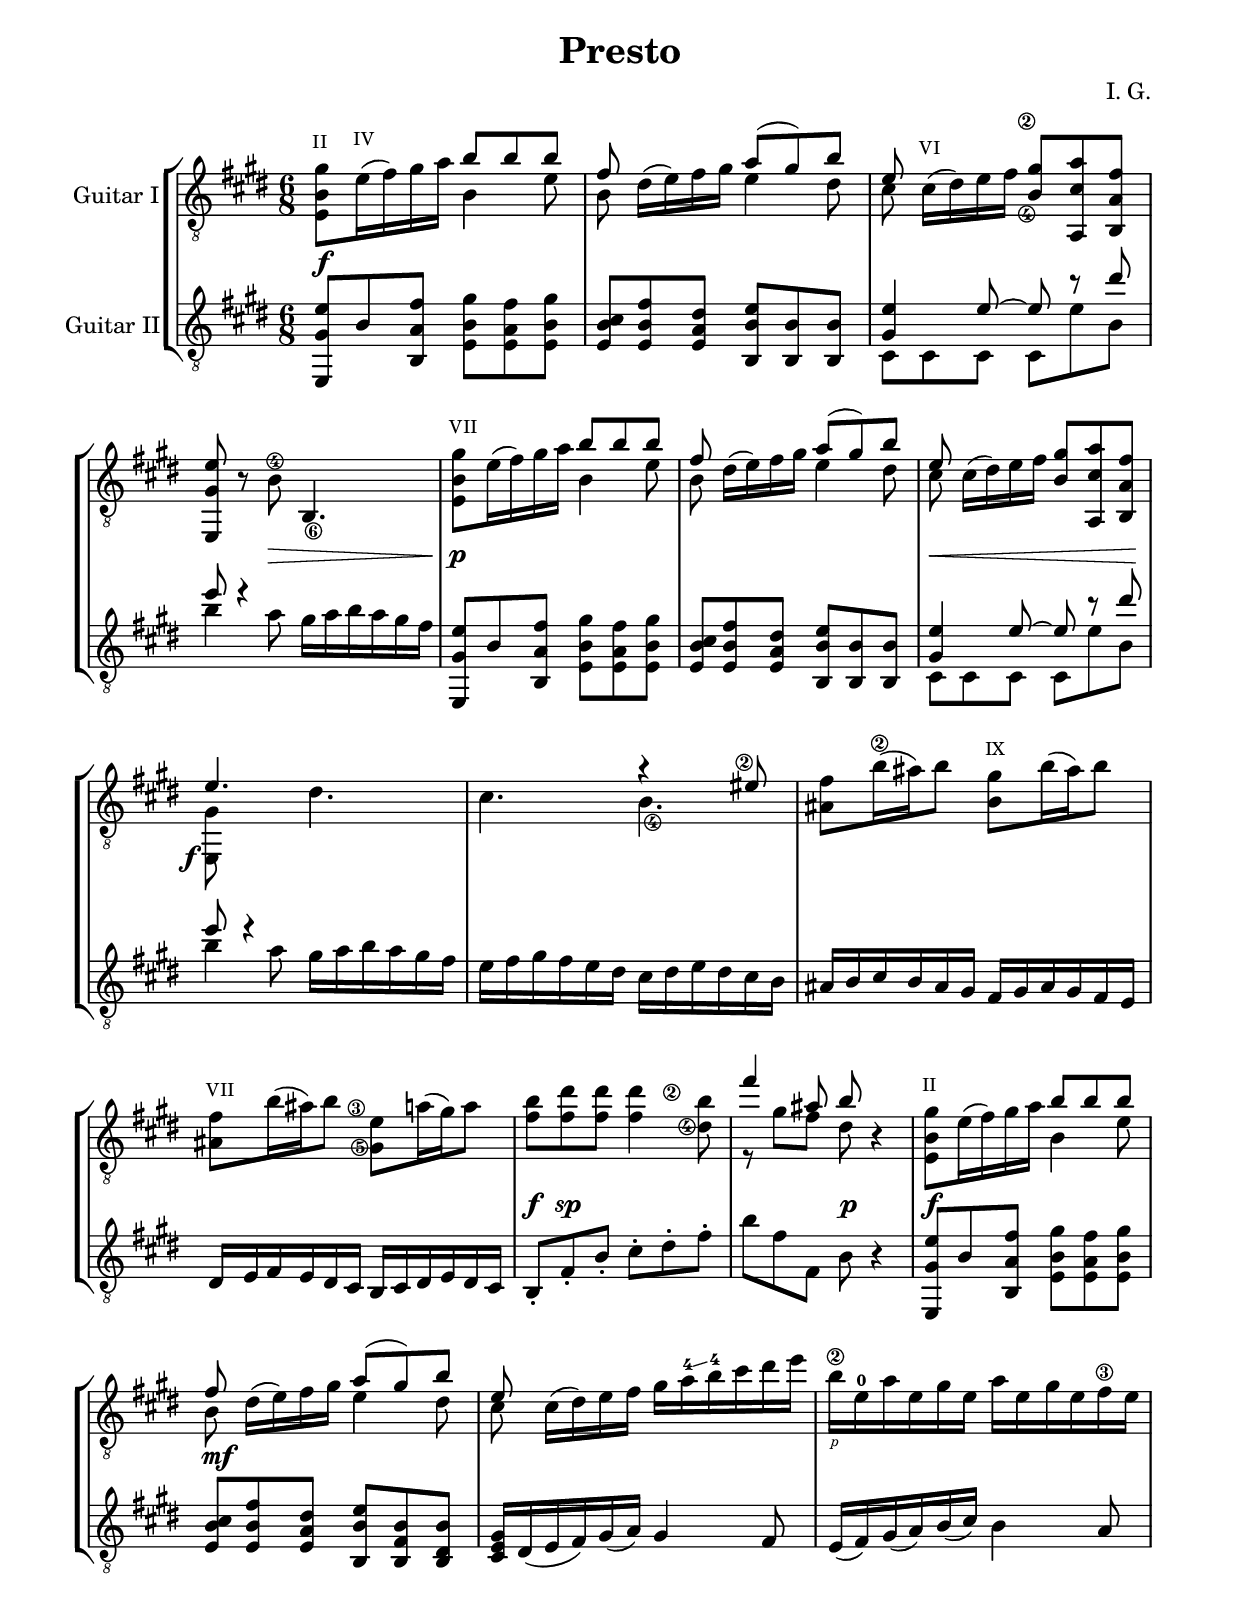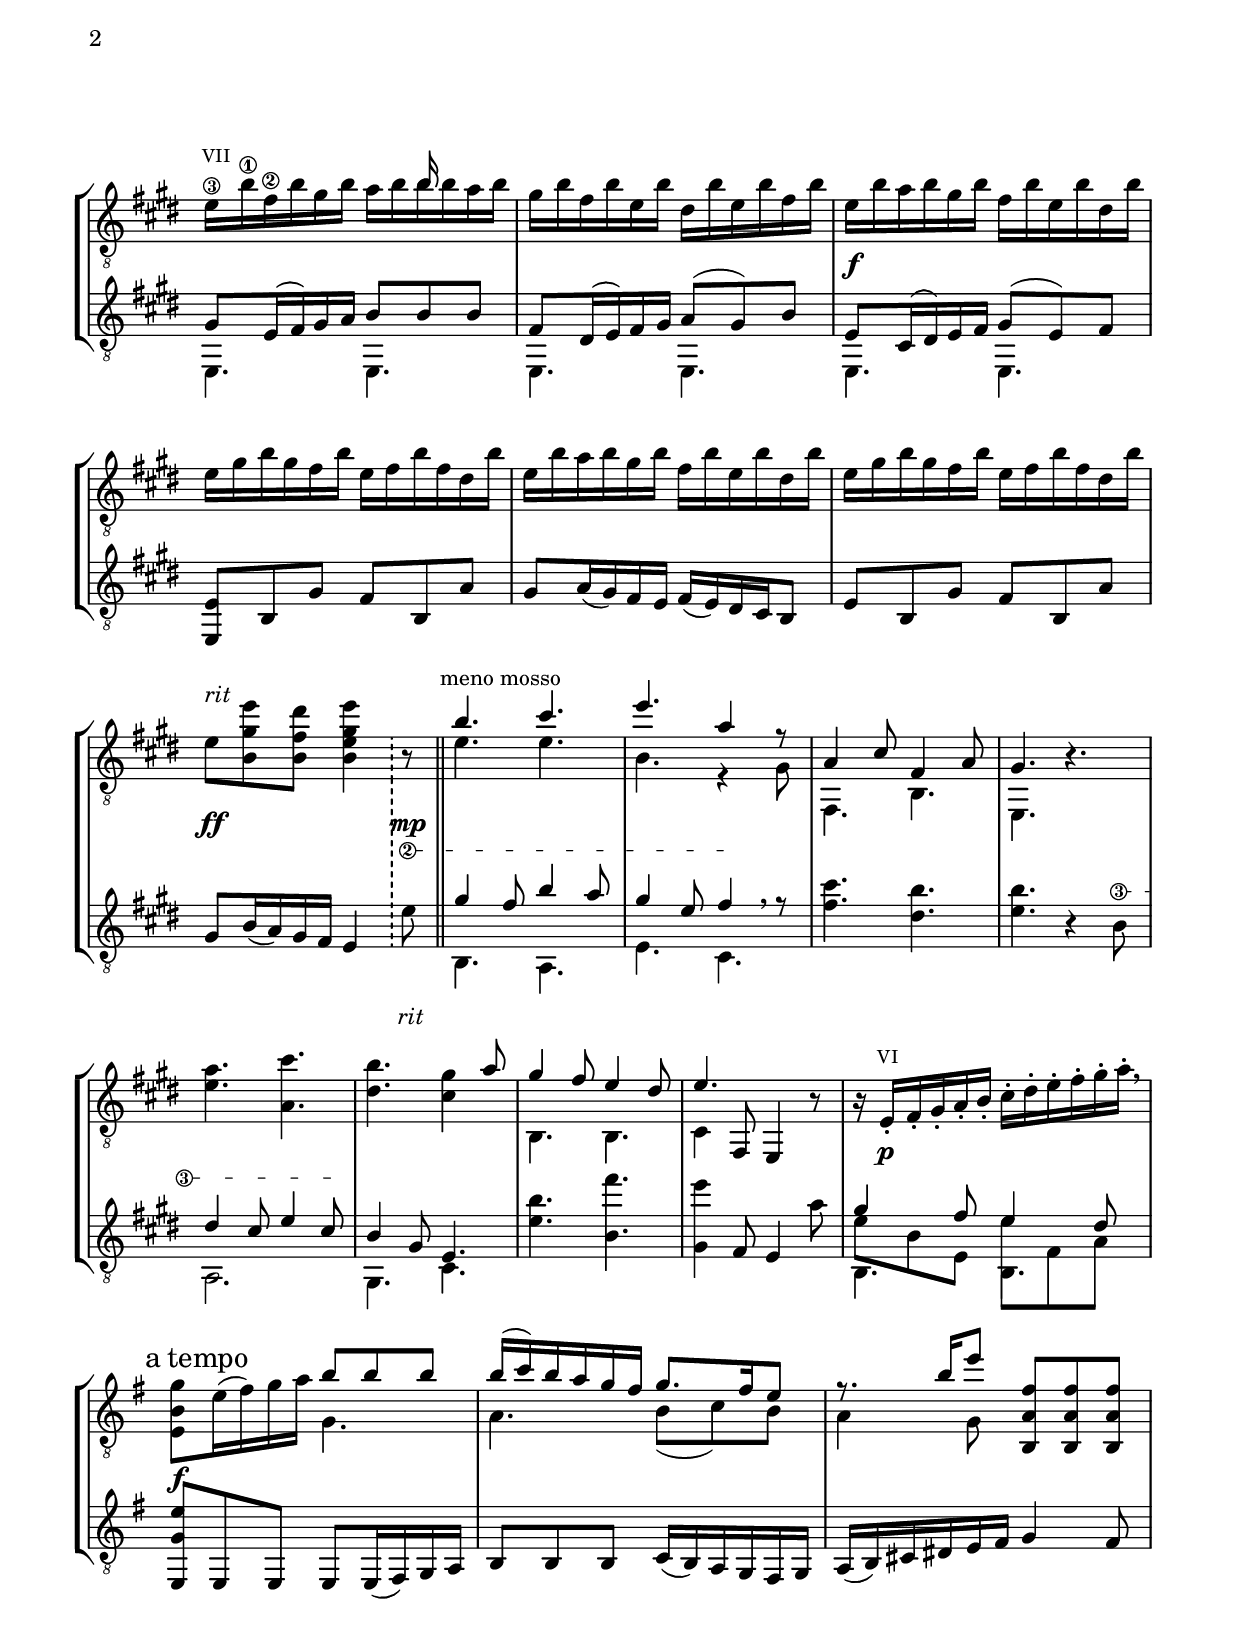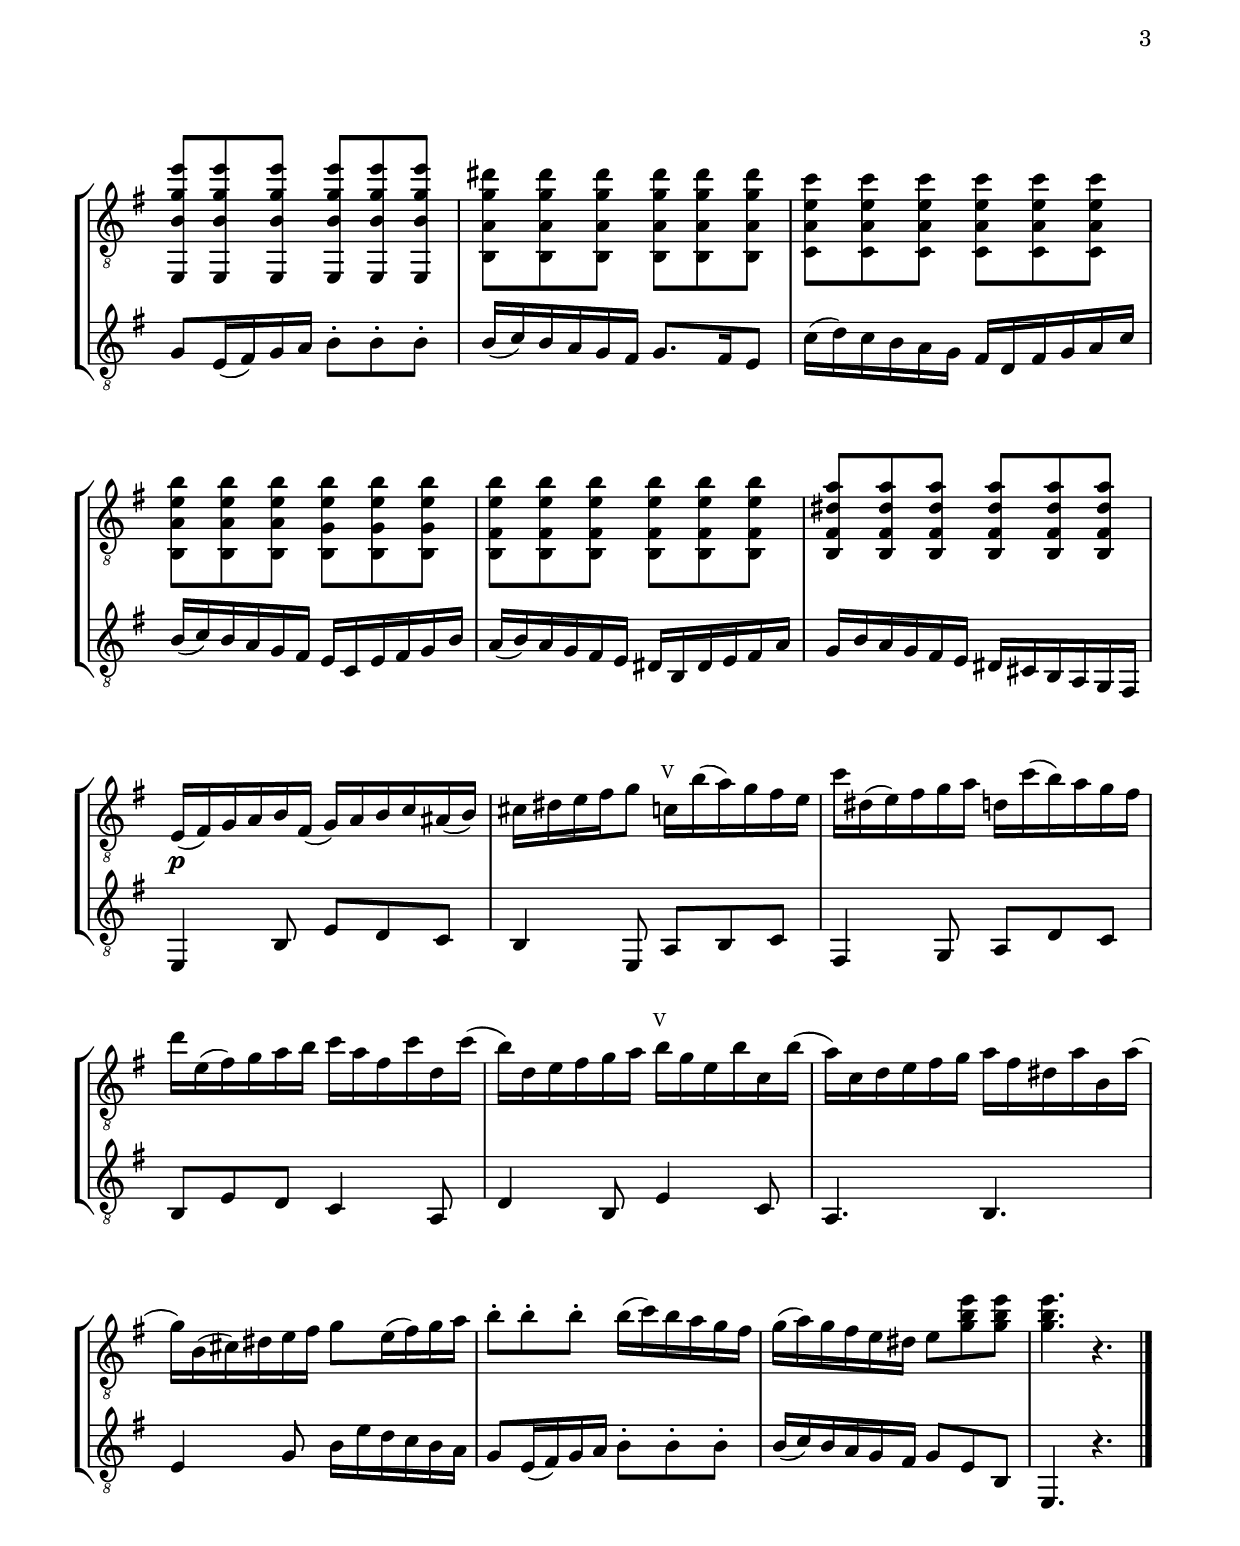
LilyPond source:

\version "2.19.15"

\language "deutsch"

\header {
  title = "Presto"
  composer = "I. G."
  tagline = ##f
}

\paper {
  #(set-paper-size "a4")
  top-system-spacing #'basic-distance = #25
  top-markup-spacing #'basic-distance = #8
  markup-system-spacing #'basic-distance = #26
  system-system-spacing #'basic-distance = #20
  last-bottom-spacing #'basic-distance = #25
  left-margin = 15
  right-margin = 15
  %two-sided = ##t
  %inner-margin = 25
  %outer-margin = 15
}

\layout {
  \context {
    \Score
    \remove "Bar_number_engraver"
  }
}

%\include "global.ly"
\version "2.19.15"

dynamic = {
  s2.*3\f s4 s4\> s8. s16\! s2.*2\p s2\< s8. s16\!
  %\once \override DynamicText.extra-offset = #'(-2.5 . 4)
  \tag #'Part {\once \override DynamicText.extra-offset = #'(-2 . 0)}
  \tag #'Partitur {\once \override DynamicText.extra-offset = #'(-2.5 . 3)}
  s2.*4\f s8\f s8\sp s2 s4. s4.\p s2.\f s2.*5\mf s2.*4\f
  \once \override TextScript.extra-offset = #'(0 . 10)
  s8\ff^\markup { \italic rit }
  s2
  \tag #'Partitur {s8\mp s2.*5 s8.}
  \tag #'Part { s8 s8\mp s2.*5 s16}
  \once \override TextScript.extra-offset = #'(0 . 12)
  s16^\markup { \italic rit }
  s2 s2.*2 s16 s8.\p s8 s4. s2.*9\f s2.*10\p
}

stringNumberSpanner =
#(define-music-function (parser location StringNumber) (string?)
   #{
     \override TextSpanner.style = #'dashed-line
     \override TextSpanner.font-size = #-5
     \override TextSpanner.bound-details.left.stencil-align-dir-y = #CENTER
     \override TextSpanner.bound-details.left.text = \markup { \circle \number #StringNumber }
   #})

\version "2.19.15"

\language "deutsch"

#(define RH rightHandFinger)

guitarOne =
\relative
{
  \key e \major
  \time 6/8
  \compressFullBarRests
  %\override TextScript.self-alignment-X = #CENTER
  \clef "treble_8"
  \override TextScript.extra-offset = #'(-.3 . 1)
  \textLengthOn
  \override TextScript.font-size = -2
  <e h' gis'>8^"II" e'16^"IV"( fis) gis a
  <<
    {
      h8 h h fis
    }
    \\
    {
      h,4 e8 h
    }
  >>
  dis16( e) fis gis
  <<
    {
      a8( gis) h e,
    }
    \\
    {
      e4 dis8 cis
    }
  >>
  cis16^"VI"( dis) e fis
  \override StringNumber.staff-padding = #'()
  \once \override StringNumber.self-alignment-X = #RIGHT
  <h,\4 gis'\2>8 <a, cis' a'><h a' fis'><e, gis' e'> r8 h''\4
  \once \override StringNumber.extra-offset = #'(.5 . .5)
  h,4._\6
  <e h' gis'>8^"VII" e'16( fis) gis a
  <<
    {
      h8 h h fis
    }
    \\
    {
      h,4 e8 h
    }
  >>
  dis16( e) fis gis
  <<
    {
      a8( gis) h e,
    }
    \\
    {
      e4 dis8 cis
    }
  >>
  cis16( dis) e fis <h, gis'>8 <a, cis' a'><h a' fis'>
  <<
    {
      e'4. s
    }
    \\
    {
      <e,, gis'>8 s4 dis''4.
    }
  >>
  cis
  <<
    {
      \override StringNumber.staff-padding = #'()
      r4
      \once \override StringNumber.extra-offset = #'(-.7 . -2)
      eis8\2
    }
    \\
    {
      \override StringNumber.staff-padding = #'()
      \once \override StringNumber.extra-offset = #'(.7 . 2.7)
      h4._\4
    }
  >>
  <ais fis'>8 h'16(\2 ais) h8 <h, gis'>^"IX" h'16( ais) h8
  <ais, fis'>^"VII" h'16( ais)
  \once \override StringNumber.extra-offset = #'(2.5 . -2.5)
  h8\3
  \once \override StringNumber.extra-offset = #'(-1.7 . -4.3)
  <gis,\5 e'> a'16( gis) a8
  <fis h><fis dis'> q
  \once \override StringNumber.extra-offset = #'(3.5 . -2)
  <fis dis'\2>4
  \once \override StringNumber.extra-offset = #'(-1.7 . -4.3)
  <dis\4 h'>8
  <<
    {
      fis'4 ais,8 h
    }
    \\
    {
      r8 gis fis dis
    }
  >>
  r4
  <e, h' gis'>8^"II" e'16( fis) gis a
  <<
    {
      h8 h h fis
    }
    \\
    {
      h,4 e8 h
    }
  >>
  dis16( e) fis gis
  <<
    {
      a8( gis) h e,
    }
    \\
    {
      e4 dis8 cis
    }
  >>
  cis16( dis) e fis gis a-4-\markup {
    \postscript #"1.5 6 moveto 1.3 .4 rlineto stroke"
  } h-4 cis dis e
  h\2_\RH #1 e,-0 a e gis e a e gis e fis\3 e
  e\3^"VII" h'\1 fis\2 h gis h <<
    {
      s8 h16 s8.
    }
    \\
    {
      a16 h h h a h
    }
  >>
  gis h fis h e, h' dis, h' e, h' fis h
  e, h' a h gis h fis h e, h' dis, h'
  e, gis h gis fis h e, fis h fis dis h'
  e, h' a h gis h fis h e, h' dis, h'
  e, gis h gis fis h e, fis h fis dis h'
  e,8 <h gis' e'><h fis' dis'><h e gis e'>4
  \bar "!"
  \tag #'Part {
    \once \override TextScript.extra-offset = #'(0 . -1)
    \once \override TextScript.font-size = 0.5
    r8_\markup {\italic Fine}
  }
  \tag #'Partitur {r8}
  \bar "||"
  \tag  #'Part {\break}
  \once \override Score.RehearsalMark.self-alignment-X = #LEFT
  \once \override Score.RehearsalMark.font-size = -0.5
  \mark \markup {meno mosso}
  <<
    {
      h'4. cis e a,4 r8 a,4 cis8 fis,4 a8 gis4.
    }
    \\
    {
      e'4. e h r4 gis8 fis,4. h e,
    }
  >>
  r4. <e'' a><a, cis'><dis h'>
  <<
    {
      s4 a'8 gis4 fis8 e4 dis8 e4.
    }
    \\
    {
      <cis gis'>4 s8 h,4. h cis4 \stemUp fis,8
    }
  >>
  e4 r8 r16 e'-.^"VI" fis-. gis-. a-. h-. cis-. dis-. e-. fis-. gis-. a-.\breathe
  \break
  \once \override Score.RehearsalMark.self-alignment-X = #LEFT
  \mark \markup { a tempo}

  \override Staff.Clef #'break-visibility = #begin-of-line-visible
  %\override Staff.Clef #'explicitClefVisibility = #begin-of-line-visible
  \override Staff.TimeSignature #'break-visibility = #begin-of-line-visible
  \set Staff.explicitKeySignatureVisibility = #begin-of-line-visible % this will do the job with the time signatures
  \override Staff.KeyCancellation #'break-visibility = #all-invisible
  \override Staff.KeyCancellation #'explicitKeySignatureVisibility = #all-invisible

  \key e \minor
  <e, h' g'>8 e'16( fis) g a
  <<
    {
      h8 h h h16( c) h a g fis g8. fis16 e8 r8. h'16 e8
    }
    \\
    {
      g,,4. a h8( c) h a4 g8
    }
  >>
  \repeat unfold 3 {<h, a' fis'>8}  \repeat unfold 6 {<e, h'' g' e'>}
  \repeat unfold 6 {<h' a' g' dis'>} \repeat unfold 6 {<c a' e' c'>}
  \repeat unfold 3 {<h a' e' h'>} \repeat unfold 3 {<h g' e' h'>}
  \repeat unfold 6 {<h fis' e' h'>} \repeat unfold 6 {<h fis' dis' a'>}
  e16(fis) g a h fis( g) a h c ais( h) cis dis e fis g8 c,16^"V" h'( a) g fis e
  c' dis,( e) fis g a d, c'( h) a g fis d' e,( fis) g a h c a fis c' d, c'(
  h) d, e fis g a h^"V" g e h' c, h'( a) c, d e fis g a fis dis a' h, a'(
  g) h,( cis) dis e fis g8 e16( fis) g a h8-. h-. h-. h16( c) h a g fis
  g( a) g fis e dis e8 <g h e> q q4. r
  \bar "|."
}

guitarTwo = 
\relative
{
  \key e \major
  \time 6/8
  \compressFullBarRests
  \clef "treble_8"
  <e, gis' e'>8 h'' <h, a' fis'><e h' gis'><e a fis'><e h' gis'><e h' cis><e h' fis'><e a dis>
  <h h' e><h h'><h h'>
  <<
    {
      <gis' e'>4 e'8~ e r dis' e e4\rest s4.
    }
    \\
    {
      cis,,8 cis cis cis e' h h'4 a8 gis16 a h a gis fis
    }
  >>
  <e,, gis' e'>8 h'' <h, a' fis'><e h' gis'><e a fis'><e h' gis'><e h' cis><e h' fis'><e a dis>
  <h h' e><h h'><h h'>
  <<
    {
      <gis' e'>4 e'8~ e r dis' e e4\rest s4.
    }
    \\
    {
      cis,,8 cis cis cis e' h h'4 a8 gis16 a h a gis fis
    }
  >>
  e16 fis gis fis e dis cis dis e dis cis h ais h cis h ais gis fis gis ais gis fis e
  dis e fis e dis cis h cis dis e dis cis h8-. fis'-. h-. cis-. dis-. fis-. h fis fis, h r4
  <e,, gis' e'>8 h'' <h, a' fis'><e h' gis'><e a fis'><e h' gis'><e h' cis><e h' fis'><e a dis>
  <h h' e><h fis' h><h dis h'><cis e gis>16 dis( e fis) gis( a) gis4 fis8
  e16( fis) gis( a) h( cis) h4 a8
  <<
    {
      gis8 e16( fis) gis a h8 h h fis dis16( e) fis gis a8( gis) h e, cis16( dis) e fis gis8( e) fis
    }
    \\
    {
      e,4. e e e e e
    }
  >>
  <e e'>8 h' gis' fis h, a' gis a16( gis) fis e fis( e) dis cis h8 e h  gis' fis h, a'
  gis h16( a) gis fis e4 \bar "!"
  <<
    {
      \stringNumberSpanner "2"
      \textSpannerUp
      \stemDown e'8\startTextSpan
      \stemUp gis4 fis8 h4 a8 gis4 e8 fis4\stopTextSpan \breathe r8
    }
    \\
    {
      s8 h,,4. a e' cis
    }
  >>
  <fis' cis'>4.<dis h'><e h'> r4
  <<
    {
      \stringNumberSpanner "3"
      \textSpannerUp
      \stemDown h8\startTextSpan
      \stemUp dis4 cis8 e4 cis8\stopTextSpan h4 gis8 e4.
    }
    \\
    {
      s8 a,2. gis4. cis
    }
  >>
  <e' h'>4.<h fis''><gis e''>4 fis8 e4 a'8
  <<
    {
      gis4 fis8 e4 dis8
    }
    \\
    {
      e8 h e, e' fis, a
    }
    \\
    {
      \voiceTwo
      h,4. h
    }
  >>
  \break
  
  \override Staff.Clef #'break-visibility = #begin-of-line-visible
  %\override Staff.Clef #'explicitClefVisibility = #begin-of-line-visible
  \override Staff.TimeSignature #'break-visibility = #begin-of-line-visible
  \set Staff.explicitKeySignatureVisibility = #begin-of-line-visible % this will do the job with the time signatures
  \override Staff.KeyCancellation #'break-visibility = #all-invisible
  \override Staff.KeyCancellation #'explicitKeySignatureVisibility = #all-invisible
  
  \key e \minor
  <e, g' e'>8 e e e e16( fis) g a h8 h h c16( h) a g fis g a( h) cis dis e fis g4 fis8
  g e16( fis) g a h8-. h-. h-. h16( c) h a g fis g8. fis16 e8
  c'16( d) c h a g fis d fis g a c h( c) h a g fis e c e fis g h
  a( h) a g fis e dis h dis e fis a g h a g fis e dis cis h a g fis
  e4 h'8 e d c h4 e,8 a h c fis,4 g8 a d c h e d c4 a8 d4 h8 e4 c8 a4. h
  e4 g8 h16 e d c h a g8 e16( fis) g a h8-. h-. h-. h16( c) h a g fis g8 e h e,4. r
  \bar "|."
}


\score {
  \new StaffGroup<<

    \new Staff \with {
      instrumentName = "Guitar I"
    }
    \removeWithTag #'Part
    \guitarOne
    
    \new Dynamics \removeWithTag #'Part \dynamic
    
    \new Staff \with {
      instrumentName = "Guitar II"
    }
    \guitarTwo

  >>
}